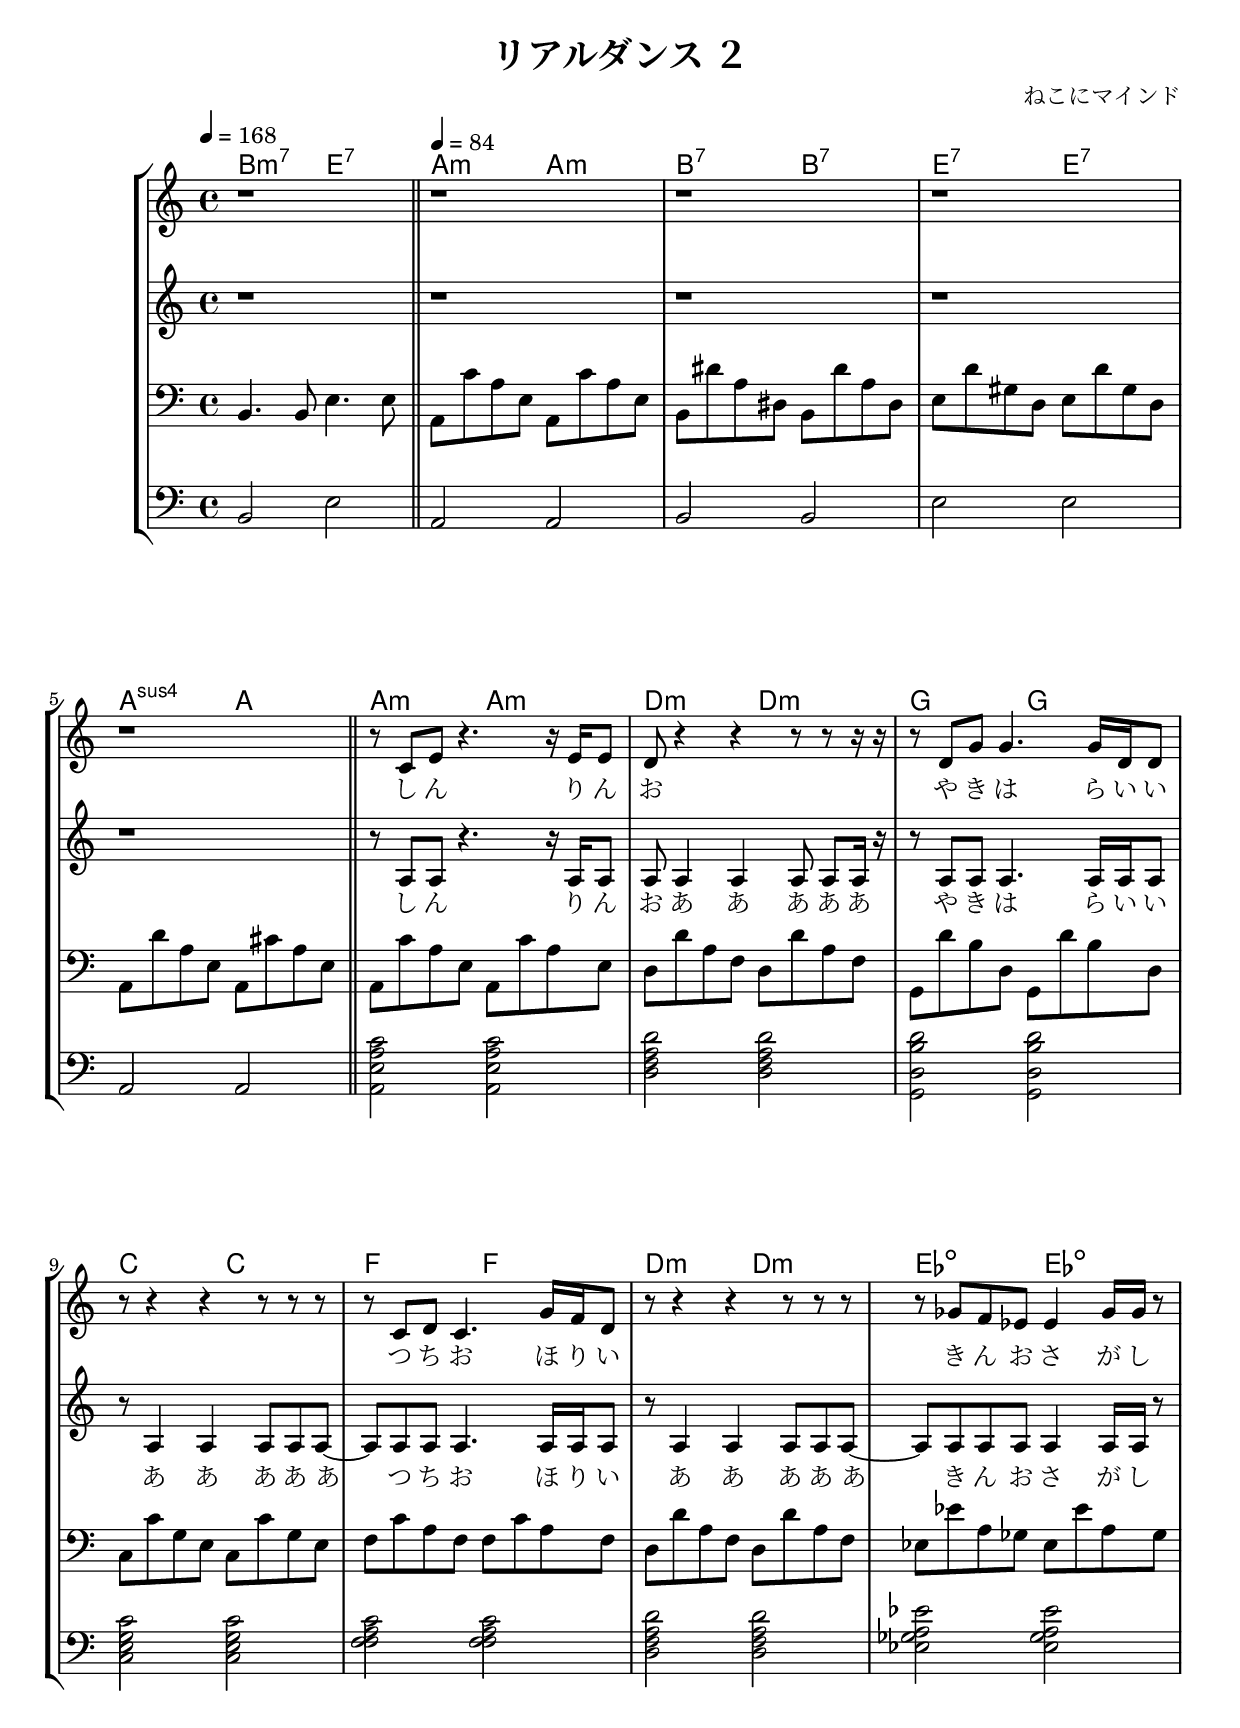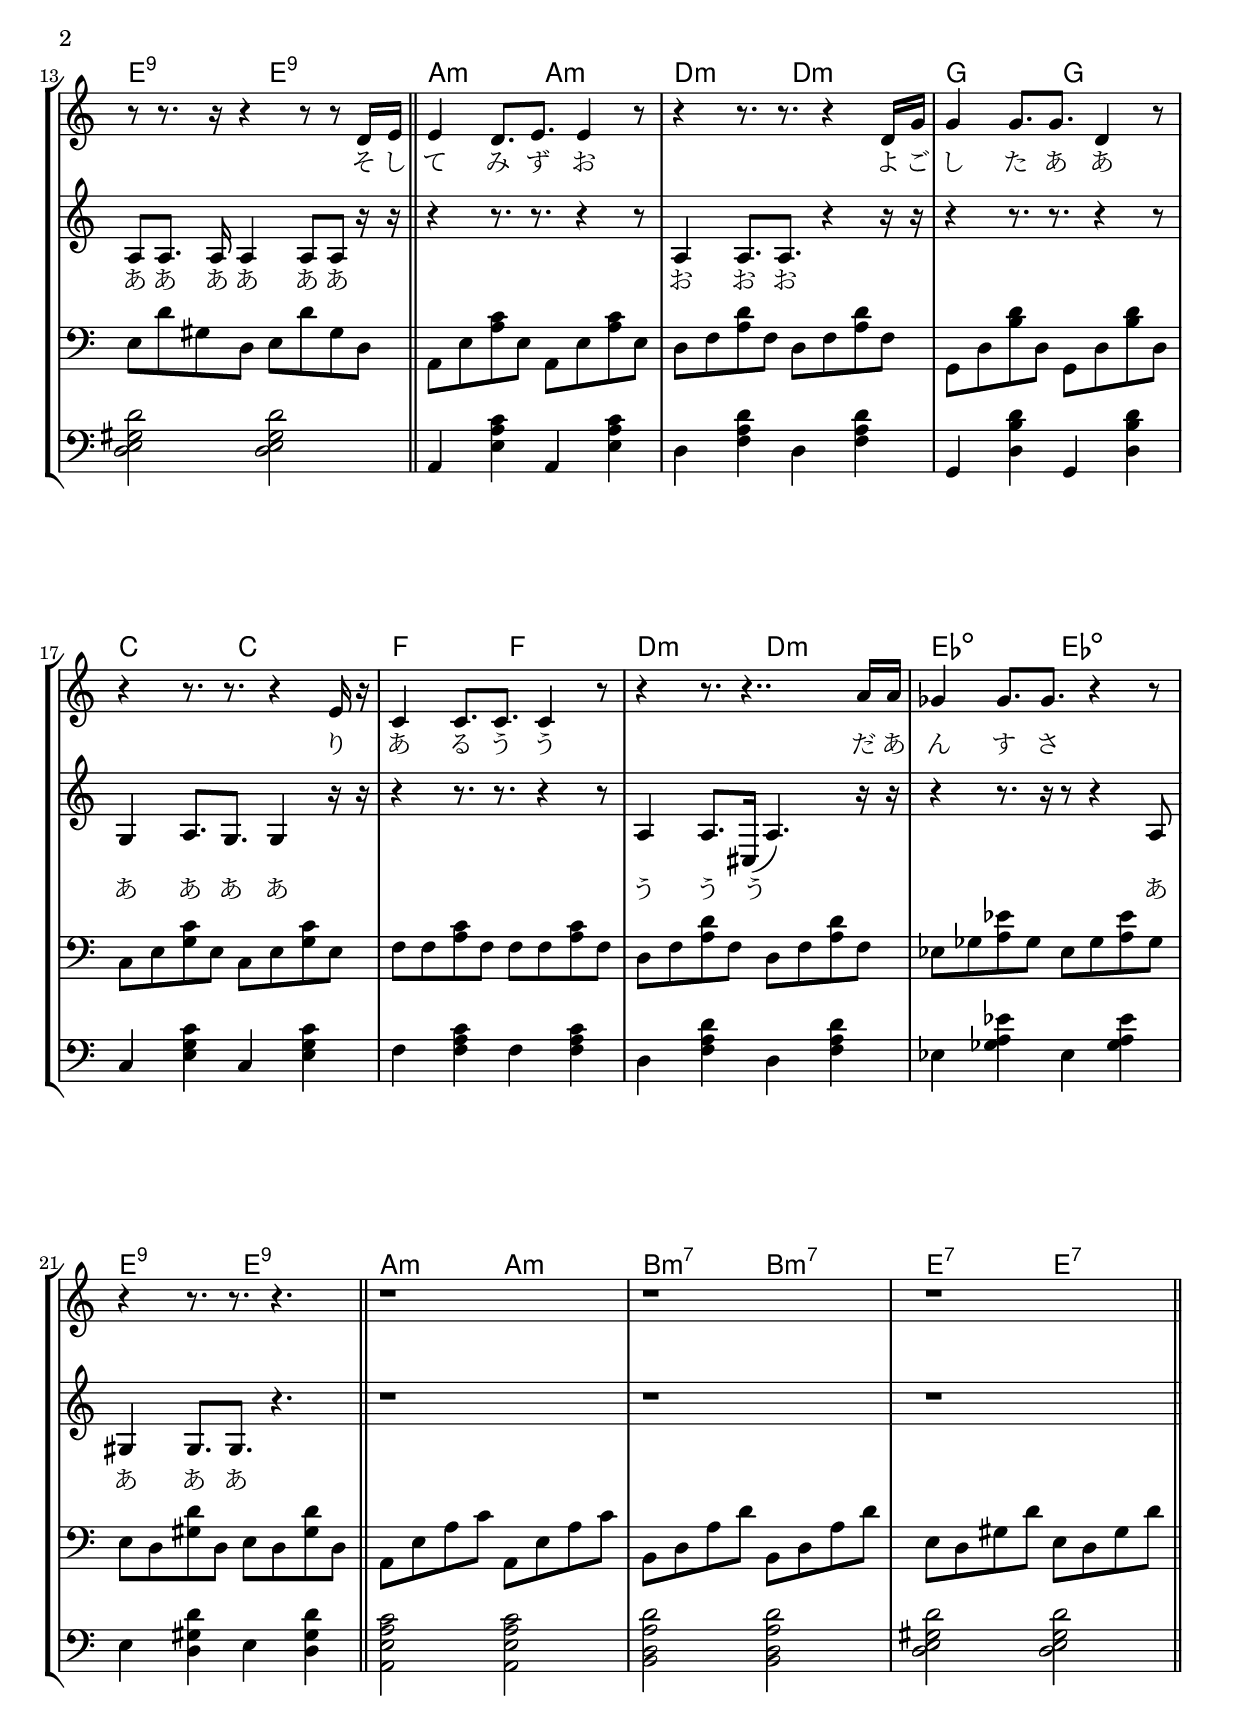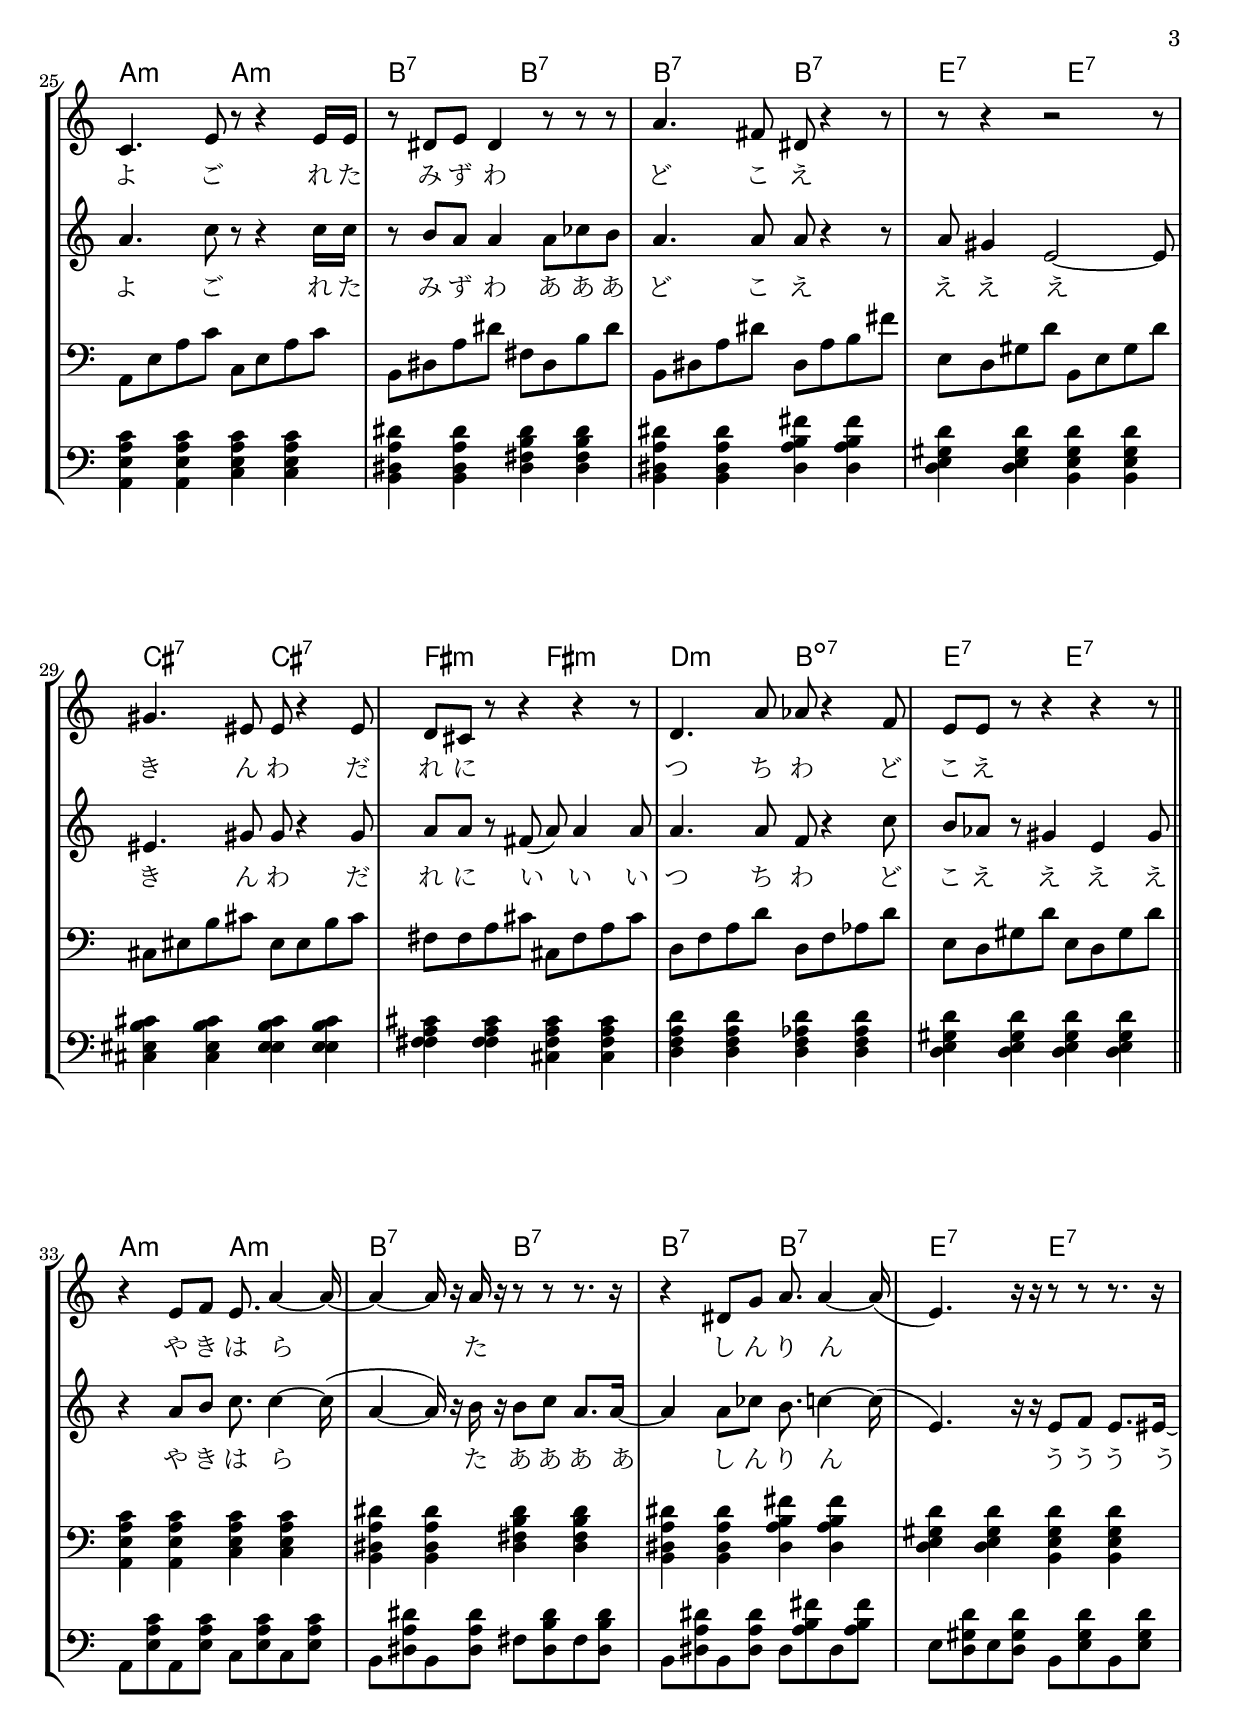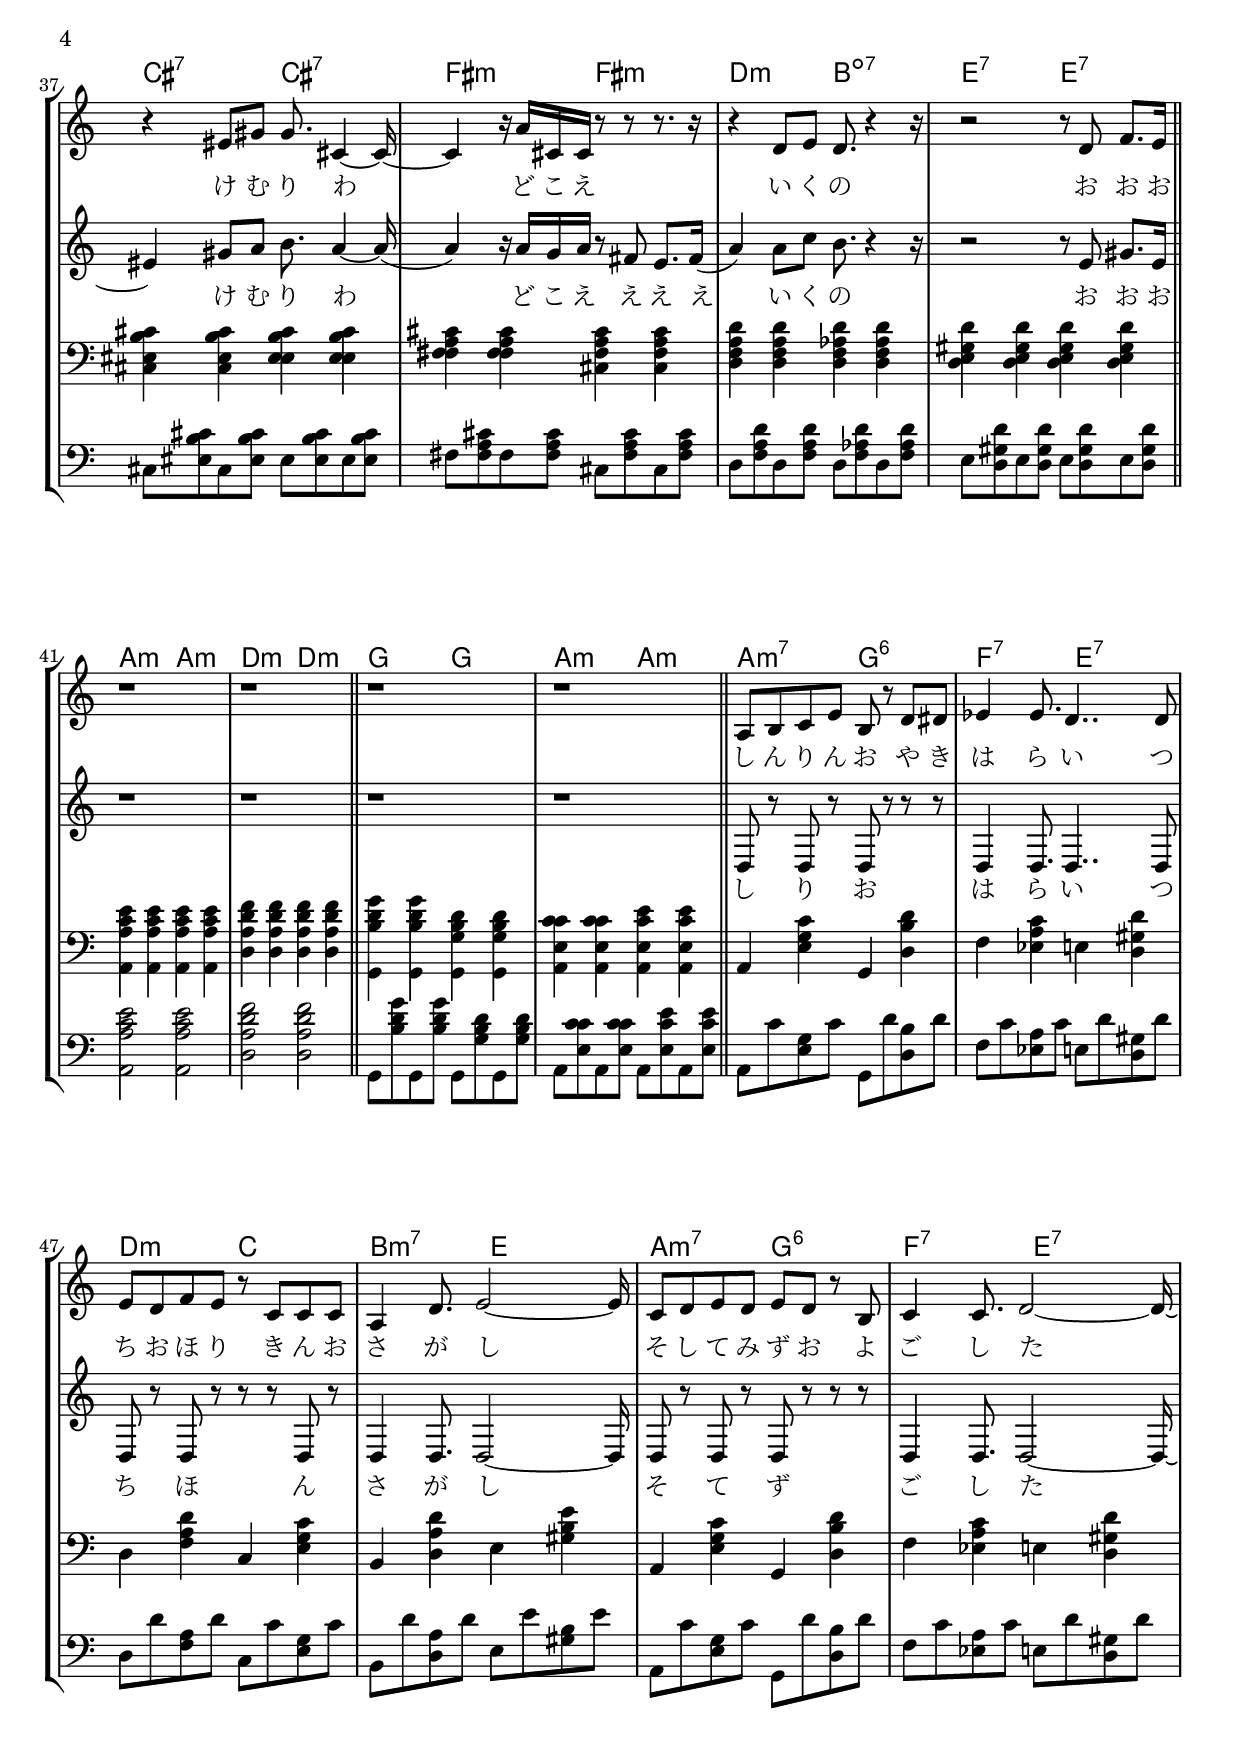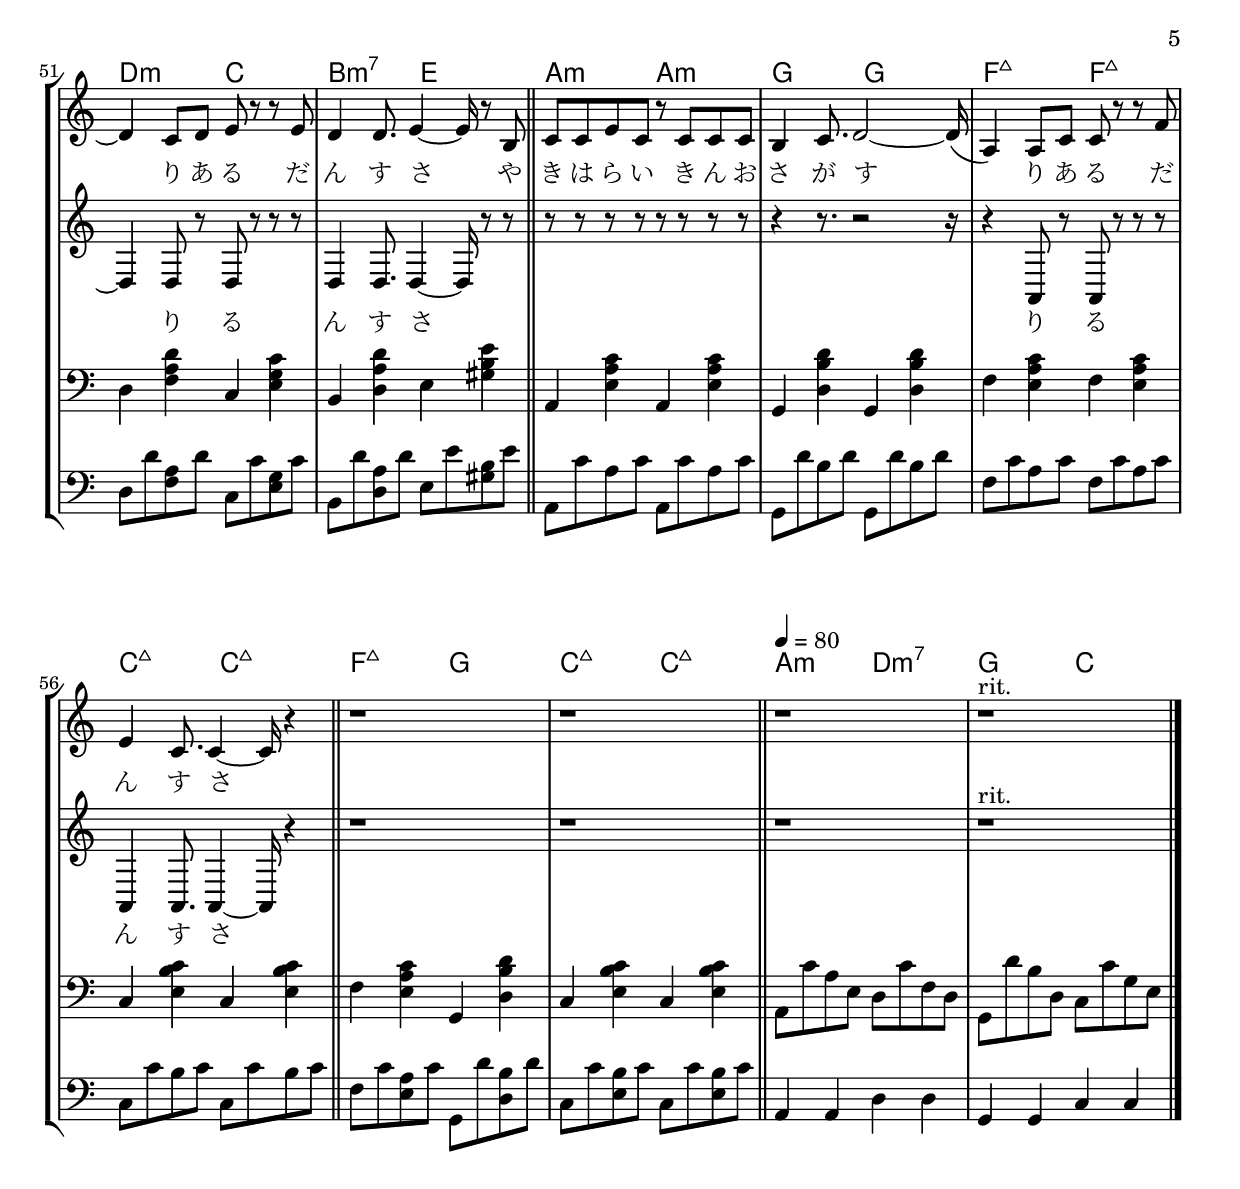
\version "2.12.1"

\header {
	title = \markup {"リアルダンス ２"}
	composer = \markup \center-column {ねこにマインド}
}

harmony = \chordmode {
	b2:min7 e:7 

	a:m a:m b:7 b:7 e:7 e:7 a:sus4 a 

	a:m a:m d:m d:m g g c c f f d:m d:m es:dim es:dim e:9 e:9 

	a:m a:m d:m d:m g g c c f f d:m d:m es:dim es:dim e:9 e:9 

	a:m a:m b:min7 b:min7 e:7 e:7 

	a:m a:m b:7 b:7 b:7 b:7 e:7 e:7 cis:7 cis:7 fis:m fis:m d:m b:dim7 e:7 e:7 

	a:m a:m b:7 b:7 b:7 b:7 e:7 e:7 cis:7 cis:7 fis:m fis:m d:m b:dim7 e:7 e:7 

	a:m a:m d:m d:m 

	g g a:m a:m 

	a:min7 g:6 f:7 e:7 d:m c b:min7 e a:min7 g:6 f:7 e:7 d:m c b:min7 e 

	a:m a:m g g f:maj7 f:maj7 c:maj7 c:maj7 

	f:maj7 g c:maj7 c:maj7 

	a:m d:min7 g c 
}

melody = {
	\key c \major
	\tempo 4 = 168
	r1   
	\tempo 4 = 84
	r1 | r1 | r1 | r1   
	\set Staff.midiInstrument = #"fss0.39"
	\set Staff.midiMinimumVolume = #0.7
	\set Staff.midiMaximumVolume = #0.9
	r8 c'8  e'8  r4.  r16  e'16  e'8 
	d'8  r4  r4  r8  r8  r16  r16 
	r8  d'8  g'8  g'4.  g'16  d'16  d'8 
	r8  r4  r4  r8  r8  r8 
	r8  c'8  d'8  c'4.  g'16  f'16  d'8 
	r8  r4  r4  r8  r8  r8 
	r8  ges'8  f'8  es'8  es'4  ges'16  ges'16  r8 
	r8  r8.  r16  r4  r8  r8  	\set Staff.midiInstrument = #"fss0.39"
	\set Staff.midiMinimumVolume = #0.7
	\set Staff.midiMaximumVolume = #0.9
	d'16  e'16 
	e'4  d'8.  e'8.  e'4  r8 
	r4  r8.  r8.  r4  d'16  g'16 
	g'4  g'8.  g'8.  d'4  r8 
	r4  r8.  r8.  r4  e'16  r16 
	c'4  c'8.  c'8.  c'4  r8 
	r4  r8.  r4..  a'16  a'16 
	ges'4  ges'8.  ges'8.  r4  r8 
	r4  r8.  r8.  	r4. 	r1 | r1 | r1   
	\set Staff.midiInstrument = #"fss0.39"
	\set Staff.midiMinimumVolume = #0.7
	\set Staff.midiMaximumVolume = #0.9
	c'4.  e'8  r8  r4  e'16  e'16 
	r8  dis'8  e'8  dis'4  r8  r8  r8 
	a'4.  fis'8  dis'8  r4  r8 
	r8  r4  r2 r8 
	gis'4.  eis'8  eis'8  r4  eis'8 
	d'8  cis'8  r8  r4  r4  r8 
	d'4.  a'8  as'8  r4  f'8 
	e'8  e'8  r8  r4  r4  r8
	\set Staff.midiInstrument = #"fss0.39"
	\set Staff.midiMinimumVolume = #0.7
	\set Staff.midiMaximumVolume = #0.9
	r4 e'8  f'8  e'8.  a'4~a'16~ 
	a'4~a'16  r16  a'16  r16  r8  r8  r8.  r16 
	r4  dis'8  g'8  a'8.  a'4~a'16 
	(e'4.)  r16  r16  r8  r8  r8.  r16 
	r4  eis'8  gis'8  gis'8.  cis'4~cis'16~ 
	cis'4  r16  a'16  cis'16  cis'16  r8  r8  r8.  r16 
	r4  d'8  e'8  d'8.  r4 r16 
	r2  r8  d'8  f'8.  e'16
	r1 | r1   
	r1 | r1   
	\set Staff.midiInstrument = #"Pad 4 (choir)"
	\set Staff.midiMinimumVolume = #0.7
	\set Staff.midiMaximumVolume = #0.9
	 a8  b8  c'8  e'8  b8  r8  d'8  dis'8 
	es'4  es'8.  d'4..  d'8 
	e'8  d'8  f'8  e'8  r8  c'8  c'8  c'8 
	a4  d'8.  e'2~e'16 
	c'8  d'8  e'8  d'8  e'8  d'8  r8  b8 
	c'4  c'8.  d'2~d'16~ 
	d'4  c'8  d'8  e'8  r8  r8  e'8 
	d'4  d'8.  e'4~e'16  	r8 	\set Staff.midiInstrument = #"Blown Bottle"
	\set Staff.midiMinimumVolume = #0.7
	\set Staff.midiMaximumVolume = #0.9
	b8 
	c'8  c'8  e'8  c'8  r8  c'8  c'8  c'8 
	b4  c'8.  d'2~d'16 
	(a4)  a8  c'8  c'8  r8  r8  f'8 
	e'4  c'8.  c'4~c'16  	r4 	r1 | r1   
	\tempo 4 = 80
	r1 | r1^"rit." \bar "|."
}

words = \lyricmode {
	
	
	し  ん  り  ん  お  や  き  は  ら  い  い  つ  ち  お  ほ  り  い  き  ん  お  さ  が  し  
	そ  し  て  み  ず  お  よ  ご  し  た  あ  あ  り  あ  る  う  う  だ  あ  ん  す  さ  
	
	よ  ご  れ  た  み  ず  わ  ど  こ  え  き  ん  わ  だ  れ  に  つ  ち  わ  ど  こ  え  
	や  き  は  ら  た  し  ん  り  ん  け  む  り  わ  ど  こ  え  い  く  の  お  お  お  
	
	
	し  ん  り  ん  お  や  き  は  ら  い  つ  ち  お  ほ  り  き  ん  お  さ  が  し  そ  し  て  み  ず  お  よ  ご  し  た  り  あ  る  だ  ん  す  さ  
	や  き  は  ら  い  き  ん  お  さ  が  す  り  あ  る  だ  ん  す  さ  
	
	
}

secondmelody = {
	\key c \major
	\tempo 4 = 168
	r1   
	\tempo 4 = 84
	r1 | r1 | r1 | r1   
	\set Staff.midiInstrument = #"Acoustic Bass"
	\set Staff.midiMinimumVolume = #0.7
	\set Staff.midiMaximumVolume = #0.9
	r8 a8  a8  r4.  r16  a16  a8 
	a8  a4  a4  a8  a8  a16  r16 
	r8  a8  a8  a4.  a16  a16  a8 
	r8  a4  a4  a8  a8  a8~ 
	a8  a8  a8  a4.  a16  a16  a8 
	r8  a4  a4  a8  a8  a8~ 
	a8  a8  a8  a8  a4  a16  a16  r8 
	a8  a8.  a16  a4  a8  a8  	\set Staff.midiInstrument = #"Synth Bass 2"
	\set Staff.midiMinimumVolume = #0.7
	\set Staff.midiMaximumVolume = #0.9
	r16  r16 
	r4  r8.  r8.  r4  r8 
	a4  a8.  a8.  r4  r16  r16 
	r4  r8.  r8.  r4  r8 
	g4  a8.  g8.  g4  r16  r16 
	r4  r8.  r8.  r4  r8 
	a4  a8.  cis16  (a4.)  r16  r16 
	r4  r8.  r16  r8  r4  a8 
	gis4  gis8.  gis8.  	r4. 	r1 | r1 | r1   
	\set Staff.midiInstrument = #"Acoustic Guitar (nylon)"
	\set Staff.midiMinimumVolume = #0.7
	\set Staff.midiMaximumVolume = #0.9
	a'4.  c''8  r8  r4  c''16  c''16 
	r8  b'8  a'8  a'4  a'8  ces''8  b'8 
	a'4.  a'8  a'8  r4  r8 
	a'8  gis'4  e'2~e'8 
	eis'4.  gis'8  gis'8  r4  gis'8 
	a'8  a'8  r8  fis'8  (a'8)  a'4  a'8 
	a'4.  a'8  f'8  r4  c''8 
	b'8  as'8  r8  gis'4  e'4  gis'8
	\set Staff.midiInstrument = #"Flute"
	\set Staff.midiMinimumVolume = #0.7
	\set Staff.midiMaximumVolume = #0.9
	r4 a'8  b'8  c''8.  c''4~c''16 
	(a'4~a'16)  r16  b'16  r16  b'8  c''8  a'8.  a'16~ 
	a'4  a'8  ces''8  b'8.  c''4~c''16 
	(e'4.)  r16  r16  e'8  f'8  e'8.  eis'16~ 
	eis'4  gis'8  a'8  b'8.  a'4~a'16 
	(a'4)  r16  a'16  g'16  a'16  r8  fis'8  e'8.  fis'16 
	(a'4)  a'8  c''8  b'8.  r4 r16 
	r2  r8  e'8  gis'8.  e'16
	r1 | r1   
	r1 | r1   
	\set Staff.midiInstrument = #"Electric Bass (finger)"
	\set Staff.midiMinimumVolume = #0.7
	\set Staff.midiMaximumVolume = #0.9
	 d8  r8  d8  r8  d8  r8  r8  r8 
	d4  d8.  d4..  d8 
	d8  r8  d8  r8  r8  r8  d8  r8 
	d4  d8.  d2~d16 
	d8  r8  d8  r8  d8  r8  r8  r8 
	d4  d8.  d2~d16~ 
	d4  d8  r8  d8  r8  r8  r8 
	d4  d8.  d4~d16  	r8 	\set Staff.midiInstrument = #"Slap Bass 2"
	\set Staff.midiMinimumVolume = #0.7
	\set Staff.midiMaximumVolume = #0.9
	r8 
	r8  r8  r8  r8  r8  r8  r8  r8 
	r4  r8.  r2 r16 
	r4  a,8  r8  a,8  r8  r8  r8 
	a,4  a,8.  a,4~a,16  	r4 	r1 | r1   
	\tempo 4 = 80
	r1 | r1^"rit." \bar "|."
}

secondwords = \lyricmode {
	
	
	し  ん  り  ん  お  あ  あ  あ  あ  あ  や  き  は  ら  い  い  あ  あ  あ  あ  あ  つ  ち  お  ほ  り  い  あ  あ  あ  あ  あ  き  ん  お  さ  が  し  あ  あ  あ  あ  あ  あ  
	お  お  お  あ  あ  あ  あ  う  う  う  あ  あ  あ  あ  
	
	よ  ご  れ  た  み  ず  わ  あ  あ  あ  ど  こ  え  え  え  え  き  ん  わ  だ  れ  に  い  い  い  つ  ち  わ  ど  こ  え  え  え  え  
	や  き  は  ら  た  あ  あ  あ  あ  し  ん  り  ん  う  う  う  う  け  む  り  わ  ど  こ  え  え  え  え  い  く  の  お  お  お  
	
	
	し  り  お  は  ら  い  つ  ち  ほ  ん  さ  が  し  そ  て  ず  ご  し  た  り  る  ん  す  さ  
	り  る  ん  す  さ  
	
	
}

tempochange = {
	\tempo 4 = 168
	r1 \bar "||"
	\tempo 4 = 84
	r1 | r1 | r1 | r1 \bar "||"
	\tempo 4 = 84
	r1 | r1 | r1 | r1 | r1 | r1 | r1 | r1 \bar "||"
	\tempo 4 = 84
	r1 | r1 | r1 | r1 | r1 | r1 | r1 | r1 \bar "||"
	\tempo 4 = 84
	r1 | r1 | r1 \bar "||"
	\tempo 4 = 84
	r1 | r1 | r1 | r1 | r1 | r1 | r1 | r1 \bar "||"
	\tempo 4 = 84
	r1 | r1 | r1 | r1 | r1 | r1 | r1 | r1 \bar "||"
	\tempo 4 = 84
	r1 | r1 \bar "||"
	\tempo 4 = 84
	r1 | r1 \bar "||"
	\tempo 4 = 84
	r1 | r1 | r1 | r1 | r1 | r1 | r1 | r1 \bar "||"
	\tempo 4 = 84
	r1 | r1 | r1 | r1 \bar "||"
	\tempo 4 = 84
	r1 | r1 \bar "||"
	\tempo 4 = 80
	r1 | \tempo 4 = 60 r2 \tempo 4 = 53 r2 \bar "|."
}

mainacc = {
	\clef bass
	\set Staff.midiInstrument = #"Pad 3 (polysynth)"
	\set Staff.midiMinimumVolume = #0.3
	\set Staff.midiMaximumVolume = #0.6
	\key c \major
	\tempo 4 = 168
	b,4.b,8
	e4.e8
	\bar "||"

	\set Staff.midiInstrument = #"Electric Grand"
	\set Staff.midiMinimumVolume = #0.3
	\set Staff.midiMaximumVolume = #0.6
	\tempo 4 = 84
	a,8 c' a e
	a,8 c' a e
	b,8 dis' a dis
	b,8 dis' a dis
	e8 d' gis d
	e8 d' gis d
	a,8 d' a e
	a,8 cis' a e
	\bar "||"

	\set Staff.midiInstrument = #"Electric Grand"
	\set Staff.midiMinimumVolume = #0.3
	\set Staff.midiMaximumVolume = #0.6
	a,8 c' a e
	a,8 c' a e
	d8 d' a f
	d8 d' a f
	g,8 d' b d
	g,8 d' b d
	c8 c' g e
	c8 c' g e
	f8 c' a f
	f8 c' a f
	d8 d' a f
	d8 d' a f
	es8 es' a ges
	es8 es' a ges
	e8 d' gis d
	e8 d' gis d
	\bar "||"

	\set Staff.midiInstrument = #"Electric Grand"
	\set Staff.midiMinimumVolume = #0.3
	\set Staff.midiMaximumVolume = #0.6
	a,8 e <a c'> e
	a,8 e <a c'> e
	d8 f <a d'> f
	d8 f <a d'> f
	g,8 d <b d'> d
	g,8 d <b d'> d
	c8 e <g c'> e
	c8 e <g c'> e
	f8 f <a c'> f
	f8 f <a c'> f
	d8 f <a d'> f
	d8 f <a d'> f
	es8 ges <a es'> ges
	es8 ges <a es'> ges
	e8 d <gis d'> d
	e8 d <gis d'> d
	\bar "||"

	\set Staff.midiInstrument = #"FX 2 (soundtrack)"
	\set Staff.midiMinimumVolume = #0.3
	\set Staff.midiMaximumVolume = #0.6
	a,8 e8 a8 c'8
	a,8 e8 a8 c'8
	b,8 d8 a8 d'8
	b,8 d8 a8 d'8
	e8 d8 gis8 d'8
	e8 d8 gis8 d'8
	\bar "||"

	\set Staff.midiInstrument = #"Electric Grand"
	\set Staff.midiMinimumVolume = #0.3
	\set Staff.midiMaximumVolume = #0.6
	a,8 e8 a8 c'8
	c8 e8 a8 c'8
	b,8 dis8 a8 dis'8
	fis8 dis8 b8 dis'8
	b,8 dis8 a8 dis'8
	dis8 a8 b8 fis'8
	e8 d8 gis8 d'8
	b,8 e8 gis8 d'8
	cis8 eis8 b8 cis'8
	eis8 eis8 b8 cis'8
	fis8 fis8 a8 cis'8
	cis8 fis8 a8 cis'8
	d8 f8 a8 d'8
	d8 f8 as8 d'8
	e8 d8 gis8 d'8
	e8 d8 gis8 d'8
	\bar "||"

	\set Staff.midiInstrument = #"Electric Grand"
	\set Staff.midiMinimumVolume = #0.3
	\set Staff.midiMaximumVolume = #0.6
	<a, e a c'>4 <a, e a c'>4
	<c e a c'>4 <c e a c'>4
	<b, dis a dis'>4 <b, dis a dis'>4
	<fis dis b dis'>4 <fis dis b dis'>4
	<b, dis a dis'>4 <b, dis a dis'>4
	<dis a b fis'>4 <dis a b fis'>4
	<e d gis d'>4 <e d gis d'>4
	<b, e gis d'>4 <b, e gis d'>4
	<cis eis b cis'>4 <cis eis b cis'>4
	<eis eis b cis'>4 <eis eis b cis'>4
	<fis fis a cis'>4 <fis fis a cis'>4
	<cis fis a cis'>4 <cis fis a cis'>4
	<d f a d'>4 <d f a d'>4
	<d f as d'>4 <d f as d'>4
	<e d gis d'>4 <e d gis d'>4
	<e d gis d'>4 <e d gis d'>4
	\bar "||"

	\set Staff.midiInstrument = #"Electric Grand"
	\set Staff.midiMinimumVolume = #0.3
	\set Staff.midiMaximumVolume = #0.6
	<a, a c' e'>4 <a, a c' e'>4
	<a, a c' e'>4 <a, a c' e'>4
	<d a d' f'>4 <d a d' f'>4
	<d a d' f'>4 <d a d' f'>4
	\bar "||"

	\set Staff.midiInstrument = #"Electric Grand"
	\set Staff.midiMinimumVolume = #0.3
	\set Staff.midiMaximumVolume = #0.6
	<g, b d' g'>4 <g, b d' g'>4
	<g, g b d'>4 <g, g b d'>4
	<a, e c' c'>4 <a, e c' c'>4
	<a, e c' e'>4 <a, e c' e'>4
	\bar "||"

	\set Staff.midiInstrument = #"Electric Grand"
	\set Staff.midiMinimumVolume = #0.3
	\set Staff.midiMaximumVolume = #0.6
	a,4 <e g c'>4
	g,4 <d b d'>4
	f4 <es a c'>4
	e4 <d gis d'>4
	d4 <f a d'>4
	c4 <e g c'>4
	b,4 <d a d'>4
	e4 <gis b e'>4
	a,4 <e g c'>4
	g,4 <d b d'>4
	f4 <es a c'>4
	e4 <d gis d'>4
	d4 <f a d'>4
	c4 <e g c'>4
	b,4 <d a d'>4
	e4 <gis b e'>4
	\bar "||"

	\set Staff.midiInstrument = #"Electric Grand"
	\set Staff.midiMinimumVolume = #0.3
	\set Staff.midiMaximumVolume = #0.6
	a,4 <e a c'>4
	a,4 <e a c'>4
	g,4 <d b d'>4
	g,4 <d b d'>4
	f4 <e a c'>4
	f4 <e a c'>4
	c4 <e b c'>4
	c4 <e b c'>4
	\bar "||"

	\set Staff.midiInstrument = #"Electric Grand"
	\set Staff.midiMinimumVolume = #0.3
	\set Staff.midiMaximumVolume = #0.6
	f4 <e a c'>4
	g,4 <d b d'>4
	c4 <e b c'>4
	c4 <e b c'>4
	\bar "||"

	\set Staff.midiInstrument = #"Vibraphone"
	\set Staff.midiMinimumVolume = #0.3
	\set Staff.midiMaximumVolume = #0.6
	\tempo 4 = 80
	a,8 c' a e
	d8 c' f d
	g,8 d' b d
	c8 c' g e
	\bar "|."
}

subacc = {
	\clef bass
	\set Staff.midiInstrument = #"Taiko Drum"
	\set Staff.midiMinimumVolume = #0.3
	\set Staff.midiMaximumVolume = #0.6
	\key c \major
	\tempo 4 = 168
	b,2
	e2
	\bar "||"

	\set Staff.midiInstrument = #"Taiko Drum"
	\set Staff.midiMinimumVolume = #0.3
	\set Staff.midiMaximumVolume = #0.6
	\tempo 4 = 84
	a,2
	a,2
	b,2
	b,2
	e2
	e2
	a,2
	a,2
	\bar "||"

	\set Staff.midiInstrument = #"Acoustic Guitar (nylon)"
	\set Staff.midiMinimumVolume = #0.3
	\set Staff.midiMaximumVolume = #0.6
	<a, e a c'>2
	<a, e a c'>2
	<d f a d'>2
	<d f a d'>2
	<g, d b d'>2
	<g, d b d'>2
	<c e g c'>2
	<c e g c'>2
	<f f a c'>2
	<f f a c'>2
	<d f a d'>2
	<d f a d'>2
	<es ges a es'>2
	<es ges a es'>2
	<e d gis d'>2
	<e d gis d'>2
	\bar "||"

	\set Staff.midiInstrument = #"Acoustic Guitar (nylon)"
	\set Staff.midiMinimumVolume = #0.3
	\set Staff.midiMaximumVolume = #0.6
	a,4 <e a c'>4
	a,4 <e a c'>4
	d4 <f a d'>4
	d4 <f a d'>4
	g,4 <d b d'>4
	g,4 <d b d'>4
	c4 <e g c'>4
	c4 <e g c'>4
	f4 <f a c'>4
	f4 <f a c'>4
	d4 <f a d'>4
	d4 <f a d'>4
	es4 <ges a es'>4
	es4 <ges a es'>4
	e4 <d gis d'>4
	e4 <d gis d'>4
	\bar "||"

	\set Staff.midiInstrument = #"Acoustic Guitar (nylon)"
	\set Staff.midiMinimumVolume = #0.3
	\set Staff.midiMaximumVolume = #0.6
	<a, e a c'>2
	<a, e a c'>2
	<b, d a d'>2
	<b, d a d'>2
	<e d gis d'>2
	<e d gis d'>2
	\bar "||"

	\set Staff.midiInstrument = #"Synth Drum"
	\set Staff.midiMinimumVolume = #0.3
	\set Staff.midiMaximumVolume = #0.6
	<a, e a c'>4 <a, e a c'>4
	<c e a c'>4 <c e a c'>4
	<b, dis a dis'>4 <b, dis a dis'>4
	<fis dis b dis'>4 <fis dis b dis'>4
	<b, dis a dis'>4 <b, dis a dis'>4
	<dis a b fis'>4 <dis a b fis'>4
	<e d gis d'>4 <e d gis d'>4
	<b, e gis d'>4 <b, e gis d'>4
	<cis eis b cis'>4 <cis eis b cis'>4
	<eis eis b cis'>4 <eis eis b cis'>4
	<fis fis a cis'>4 <fis fis a cis'>4
	<cis fis a cis'>4 <cis fis a cis'>4
	<d f a d'>4 <d f a d'>4
	<d f as d'>4 <d f as d'>4
	<e d gis d'>4 <e d gis d'>4
	<e d gis d'>4 <e d gis d'>4
	\bar "||"

	\set Staff.midiInstrument = #"Acoustic Guitar (nylon)"
	\set Staff.midiMinimumVolume = #0.3
	\set Staff.midiMaximumVolume = #0.6
	a,8 <e a c'> a, <e a c'>
	c8 <e a c'> c <e a c'>
	b,8 <dis a dis'> b, <dis a dis'>
	fis8 <dis b dis'> fis <dis b dis'>
	b,8 <dis a dis'> b, <dis a dis'>
	dis8 <a b fis'> dis <a b fis'>
	e8 <d gis d'> e <d gis d'>
	b,8 <e gis d'> b, <e gis d'>
	cis8 <eis b cis'> cis <eis b cis'>
	eis8 <eis b cis'> eis <eis b cis'>
	fis8 <fis a cis'> fis <fis a cis'>
	cis8 <fis a cis'> cis <fis a cis'>
	d8 <f a d'> d <f a d'>
	d8 <f as d'> d <f as d'>
	e8 <d gis d'> e <d gis d'>
	e8 <d gis d'> e <d gis d'>
	\bar "||"

	\set Staff.midiInstrument = #"Acoustic Guitar (nylon)"
	\set Staff.midiMinimumVolume = #0.3
	\set Staff.midiMaximumVolume = #0.6
	<a, a c' e'>2
	<a, a c' e'>2
	<d a d' f'>2
	<d a d' f'>2
	\bar "||"

	\set Staff.midiInstrument = #"Tinkle Bell"
	\set Staff.midiMinimumVolume = #0.3
	\set Staff.midiMaximumVolume = #0.6
	g,8 <b d' g'> g, <b d' g'>
	g,8 <g b d'> g, <g b d'>
	a,8 <e c' c'> a, <e c' c'>
	a,8 <e c' e'> a, <e c' e'>
	\bar "||"

	\set Staff.midiInstrument = #"Acoustic Guitar (nylon)"
	\set Staff.midiMinimumVolume = #0.3
	\set Staff.midiMaximumVolume = #0.6
	a,8 c' <e g> c'
	g,8 d' <d b> d'
	f8 c' <es a> c'
	e8 d' <d gis> d'
	d8 d' <f a> d'
	c8 c' <e g> c'
	b,8 d' <d a> d'
	e8 e' <gis b> e'
	a,8 c' <e g> c'
	g,8 d' <d b> d'
	f8 c' <es a> c'
	e8 d' <d gis> d'
	d8 d' <f a> d'
	c8 c' <e g> c'
	b,8 d' <d a> d'
	e8 e' <gis b> e'
	\bar "||"

	\set Staff.midiInstrument = #"Electric Guitar (jazz)"
	\set Staff.midiMinimumVolume = #0.3
	\set Staff.midiMaximumVolume = #0.6
	a,8 c' a c'
	a,8 c' a c'
	g,8 d' b d'
	g,8 d' b d'
	f8 c' a c'
	f8 c' a c'
	c8 c' b c'
	c8 c' b c'
	\bar "||"

	\set Staff.midiInstrument = #"Acoustic Bass"
	\set Staff.midiMinimumVolume = #0.3
	\set Staff.midiMaximumVolume = #0.6
	f8 c' <e a> c'
	g,8 d' <d b> d'
	c8 c' <e b> c'
	c8 c' <e b> c'
	\bar "||"

	\set Staff.midiInstrument = #"Voice Oohs"
	\set Staff.midiMinimumVolume = #0.3
	\set Staff.midiMaximumVolume = #0.6
	\tempo 4 = 80
	a,4 a,4
	d4 d4
	g,4 g,4
	c4 c4
	\bar "|."
}

percA = {
	\drummode {
	r1 \bar "||"
	r1 |r1 |r1 |r1 \bar "||"
	r1  |r1  |r1  |r1  |r1  |r1  |r1  |r2 r8 hho4 hho8  \bar "||"
	cymr4 cymr4 cymr4 cymr4  |cymr4 cymr8 cymr16 cymr16 cymr4 cymr4  |cymr4 cymr4 cymr4 cymr4  |cymr4 cymr2.  |cymr4 cymr4 cymr4 cymr4  |cymr4 cymr8 cymr16 cymr16 cymr4 cymr4  |cymr4 cymr4 cymr4 cymr4  |cymr4 cymr2.  \bar "||"
	r1 |r1 |r1 \bar "||"
	r8 cymr16 cymr16 cymr8 cymr16 cymr16 cymr8 cymr16 cymr16 cymr8 cymr8  |cymr8 cymr16 cymr16 cymr8 cymr16 cymr16 cymr8 cymr16 cymr16 cymr8 cymr8  |cymr8 cymr16 cymr16 cymr8 cymr16 cymr16 cymr8 cymr16 cymr16 cymr8 cymr16 cymr16  |cymr8 cymr16 cymr16 cymr8 cymr16 cymr16 cymr8 cymr16 cymr16 cymr8 cymr8  |r8 cymr16 cymr16 cymr8 cymr16 cymr16 cymr8 cymr16 cymr16 cymr8 cymr8  |cymr8 cymr16 cymr16 cymr8 cymr16 cymr16 cymr8 cymr16 cymr16 cymr8 cymr8  |cymr8 cymr16 cymr16 cymr8 cymr16 cymr16 cymr8 cymr16 cymr16 cymr8 cymr16 cymr16  |cymr8 cymr16 cymr16 cymr8 cymr16 cymr16 cymr8 cymr16 cymr16 cymr8 cymr8  \bar "||"
	cymr4 cymr4 cymr4 cymr4  |cymr4 cymr8 cymr16 cymr16 cymr4 cymr4  |cymr4 cymr4 cymr4 cymr4  |cymr4 cymr2.  |cymr4 cymr4 cymr4 cymr4  |cymr4 cymr8 cymr16 cymr16 cymr4 cymr4  |cymr4 cymr4 cymr4 cymr4  |cymr4 cymr2.  \bar "||"
	cymr4 cymr4 cymr4 cymr4  |cymr4 cymr8 cymr16 cymr16 cymr4 cymr4  \bar "||"
	r1 |r1 \bar "||"
	cymr4 cymr4 cymr4 cymr4  |cymr4 cymr8 cymr16 cymr16 cymr4 cymr4  |cymr4 cymr4 cymr4 cymr4  |cymr4 cymr2.  |cymr4 cymr4 cymr4 cymr4  |cymr4 cymr8 cymr16 cymr16 cymr4 cymr4  |cymr4 cymr4 cymr4 cymr4  |cymr4 cymr2.  \bar "||"
	hh4 hh8 hh2 r8  |\times 16/32{ hh2 hh8. hh8. hh4. hh2. } |hh4 hh8 hh2 r8  |\times 16/32{ hh2 hh8. hh1 r4 r16 } \bar "||"
	hh8 hh8 hh8 hh8 hh8 hh8 hh8 hh8  |r8 hh2. r8  \bar "||"
	r1  |r2 r8 hho4 hho8  \bar "|."
	}
}

percB = {
	\drummode {
	r1 \bar "||"
	r1 |r1 |r1 |r1 \bar "||"
	r4. hhp2 hhp8  |r4. hhp2 hhp8  |r4. hhp2 hhp8  |r4. hhp2 hhp8  |r4. hhp2 hhp8  |r4. hhp2 hhp8  |r4. hhp2 hhp8  |hhp4 hhp4 hhp4 hhp4  \bar "||"
	r2 sn2  |r2 sn2  |r2 sn2  |r8 sn8 sn2.  |r2 sn2  |r2 sn2  |r2 sn2  |r8 sn8 sn2.  \bar "||"
	r1 |r1 |r1 \bar "||"
	r4 sn2 sn4  |r4 sn8 sn4. sn4  |r4 sn2 sn4  |r4 sn8 sn4. sn4  |r4 sn2 sn4  |r4 sn8 sn4. sn4  |r4 sn2 sn4  |r4 sn2 sn8 sn16 sn16  \bar "||"
	r2 sn2  |r2 sn2  |r2 sn2  |r8 sn8 sn2.  |r2 sn2  |r2 sn2  |r2 sn2  |r8 sn8 sn2.  \bar "||"
	r2 sn2  |r2 sn2  \bar "||"
	r1 |r1 \bar "||"
	r2 sn2  |r2 sn2  |r2 sn2  |r8 sn8 sn2.  |r2 sn2  |r2 sn2  |r2 sn2  |r8 sn8 sn2.  \bar "||"
	r16 hhp8 hhp8 hhp2 r8.  |\times 16/32{ r8 hhp4 hhp4 hhp8 hhp2 r8 hhp2 r8 } |r16 hhp8 hhp8 hhp2 r8.  |\times 16/32{ r8 hhp4 hhp4 hhp8 hhp1 r4 } \bar "||"
	r4 sn8. sn8 sn8. sn8. sn16  |r4 sn2 sn4  \bar "||"
	r4. hhp2 hhp8  |hhp4 hhp4 hhp4 hhp4  \bar "|."
	}
}

percC = {
	\drummode {
	r1 \bar "||"
	r1 |r1 |r1 |r1 \bar "||"
	hh4 hh4 hh4 hh4  |hh4 hh4 hh4 hh4  |hh4 hh4 hh4 hh4  |hh4 hh4 hh4 hh4  |hh4 hh4 hh4 hh4  |hh4 hh4 hh4 hh4  |hh4 hh4 hh4 hh4  |r4. hh2 r8  \bar "||"
	bd2. r8 bd8  |bd2. r8 bd8  |bd2. r8 bd8  |bd4. bd8 bd4. bd8  |bd2. r8 bd8  |bd2. r8 bd8  |bd2. r8 bd8  |bd2 r8 bd4.  \bar "||"
	r1 |r1 |r1 \bar "||"
	bd8. bd16 bd8. bd16 bd8. bd16 bd8. bd16  |bd8. bd16 bd8. bd16 bd8. bd16 bd4  |bd8. bd16 bd8. bd16 bd8. bd16 bd8. bd16  |bd8. bd16 bd8. bd16 bd8. bd16 bd4  |bd8. bd16 bd8. bd16 bd8. bd16 bd8. bd16  |bd8. bd16 bd8. bd16 bd8. bd16 bd4  |bd8. bd16 bd8. bd16 bd8. bd16 bd8. bd16  |bd8. bd16 bd8. bd16 bd8. bd16 bd8. bd16  \bar "||"
	bd2. r8 bd8  |bd2. r8 bd8  |bd2. r8 bd8  |bd4. bd8 bd4. bd8  |bd2. r8 bd8  |bd2. r8 bd8  |bd2. r8 bd8  |bd2 r8 bd4.  \bar "||"
	bd2. r8 bd8  |bd2 r8 bd4.  \bar "||"
	r1 |r1 \bar "||"
	bd2. r8 bd8  |bd2. r8 bd8  |bd2. r8 bd8  |bd4. bd8 bd4. bd8  |bd2. r8 bd8  |bd2. r8 bd8  |bd2. r8 bd8  |bd2 r8 bd4.  \bar "||"
	r1  |\times 16/32{ r1 r2 hho2 } |r1  |\times 16/32{ r1 r2 hho2 } \bar "||"
	bd8 bd4 bd2 bd8  |bd8 bd4. bd4. bd8  \bar "||"
	hh4 hh4 hh4 hh4  |r4. hh2 r8  \bar "|."
	}
}

percD = {
	\drummode {
	r1 \bar "||"
	r1 |r1 |r1 |r1 \bar "||"
	bd2. r8 bd8  |bd8. bd8. bd2 bd8  |bd2. r8 bd8  |bd8. bd8. bd2 bd8  |bd2. r8 bd8  |bd8. bd8. bd2 bd8  |bd2. r8 bd8  |bd8. bd4. r16 bd4 bd8  \bar "||"
	r1 |r1 |r1 |r2 r8 tommh8 tommh4  |r1 |r1 |r1 |r8. tommh8. tommh2 r8  \bar "||"
	r1 |r1 |r1 \bar "||"
	r1  |r2 r16 tommh4. r16  |r1  |r2 r16 tommh4. r16  |r1  |r2 r16 tommh4. r16  |r1  |r4. tommh2 r8  \bar "||"
	r1 |r1 |r1 |r2 r8 tommh8 tommh4  |r1 |r1 |r1 |r8. tommh8. tommh2 r8  \bar "||"
	r1 |r8. tommh8. tommh2 r8  \bar "||"
	r1 |r1 \bar "||"
	r1 |r1 |r1 |r2 r8 tommh8 tommh4  |r1 |r1 |r1 |r8. tommh8. tommh2 r8  \bar "||"
	bd8. bd8. bd2 bd8  |\times 16/32{ bd4. bd4. bd2 bd2 bd4 } |bd8. bd8. bd2 bd8  |\times 16/32{ bd4. bd4. bd8 bd2 r8 bd2 } \bar "||"
	r1  |r2 r8 hho4.  \bar "||"
	bd2. r8 bd8  |bd8. bd4. r16 bd4 bd8  \bar "|."
	}
}

percE = {
	\drummode {
	r1 \bar "||"
	r1 |r1 |r1 |r1 \bar "||"
	r1 | r1 | r1 | r1 | r1 | r1 | r1 | r1 \bar "||"
	r1 |r1 |r1 |r2. r8 toml8  |r1 |r1 |r1 |r2. toml8 toml8  \bar "||"
	r1 |r1 |r1 \bar "||"
	r1  |r2. r8 toml8  |r1  |r2. r8 toml8  |r1  |r2. r8 toml8  |r1  |r2 r16 toml4. r16  \bar "||"
	r1 |r1 |r1 |r2. r8 toml8  |r1 |r1 |r1 |r2. toml8 toml8  \bar "||"
	r1 |r2. toml8 toml8  \bar "||"
	r1 |r1 \bar "||"
	r1 |r1 |r1 |r2. r8 toml8  |r1 |r1 |r1 |r2. toml8 toml8  \bar "||"
	r2 ss2  |\times 16/32{ r1 ss1 } |r2 ss2  |\times 16/32{ r1 ss1 } \bar "||"
	r1 |cymc1  \bar "||"
	r1 | r1 \bar "|."
	}
}

percF = {
	\drummode {
	r1 \bar "||"
	r1 | r1 | r1 | r1 \bar "||"
	r1 | r1 | r1 | r1 | r1 | r1 | r1 | r1 \bar "||"
	r1 |r1 |r1 |r1 |r1 |r1 |r1 |hho1  \bar "||"
	r1 | r1 | r1 \bar "||"
	cymc1  |r1 |r1 |r1 |cymc1  |r1 |r1 |r1 \bar "||"
	r1 |r1 |r1 |r1 |r1 |r1 |r1 |hho1  \bar "||"
	r1 |hho1  \bar "||"
	r1 | r1 \bar "||"
	r1 |r1 |r1 |r1 |r1 |r1 |r1 |hho1  \bar "||"
	r1 |r1 |r1 |\times 16/32{ r1 sn4 sn8 sn2 r8 } \bar "||"
	r1 |r4 r16 tommh16 tommh4. tommh4  \bar "||"
	r1 | r1 \bar "|."
	}
}

percG = {
	\drummode {
	r1 \bar "||"
	r1 | r1 | r1 | r1 \bar "||"
	r1 | r1 | r1 | r1 | r1 | r1 | r1 | r1 \bar "||"
	r1 | r1 | r1 | r1 | r1 | r1 | r1 | r1 \bar "||"
	r1 | r1 | r1 \bar "||"
	r1 | r1 | r1 | r1 | r1 | r1 | r1 | r1 \bar "||"
	r1 | r1 | r1 | r1 | r1 | r1 | r1 | r1 \bar "||"
	r1 | r1 \bar "||"
	r1 | r1 \bar "||"
	r1 | r1 | r1 | r1 | r1 | r1 | r1 | r1 \bar "||"
	r1 |r1 |r1 |r2. r8 tomml8  \bar "||"
	r1 |r4. r16 tomml4. tomml8.  \bar "||"
	r1 | r1 \bar "|."
	}
}

percH = {
	\drummode {
	r1 \bar "||"
	r1 | r1 | r1 | r1 \bar "||"
	r1 | r1 | r1 | r1 | r1 | r1 | r1 | r1 \bar "||"
	r1 | r1 | r1 | r1 | r1 | r1 | r1 | r1 \bar "||"
	r1 | r1 | r1 \bar "||"
	r1 | r1 | r1 | r1 | r1 | r1 | r1 | r1 \bar "||"
	r1 | r1 | r1 | r1 | r1 | r1 | r1 | r1 \bar "||"
	r1 | r1 \bar "||"
	r1 | r1 \bar "||"
	r1 | r1 | r1 | r1 | r1 | r1 | r1 | r1 \bar "||"
	r1 |r1 |r1 |\times 16/32{ r1 r2 r8 tommh4. } \bar "||"
	r1 |r2 r16 toml8 toml4 r16  \bar "||"
	r1 | r1 \bar "|."
	}
}

percI = {
	\drummode {
	r1 \bar "||"
	r1 | r1 | r1 | r1 \bar "||"
	r1 | r1 | r1 | r1 | r1 | r1 | r1 | r1 \bar "||"
	r1 | r1 | r1 | r1 | r1 | r1 | r1 | r1 \bar "||"
	r1 | r1 | r1 \bar "||"
	r1 | r1 | r1 | r1 | r1 | r1 | r1 | r1 \bar "||"
	r1 | r1 | r1 | r1 | r1 | r1 | r1 | r1 \bar "||"
	r1 | r1 \bar "||"
	r1 | r1 \bar "||"
	r1 | r1 | r1 | r1 | r1 | r1 | r1 | r1 \bar "||"
	r1 |r1 |r1 |\times 16/32{ r1 r2. tomfh4 } \bar "||"
	r1 |r2 r8 tomfh4 tomfh8  \bar "||"
	r1 | r1 \bar "|."
	}
}

\score {
	<<
		\new StaffGroup <<
			\new ChordNames {\harmony}
			\new Voice = "melody" {\melody}
			\new Lyrics \lyricsto "melody" \words
			\new Voice = "secondmelody" {\secondmelody}
			\new Lyrics \lyricsto "secondmelody" \secondwords
			\new Staff = "mainacc" {\mainacc}
			\new Staff = "subacc" {\subacc}
		>>
	>>
	\layout { }
}
